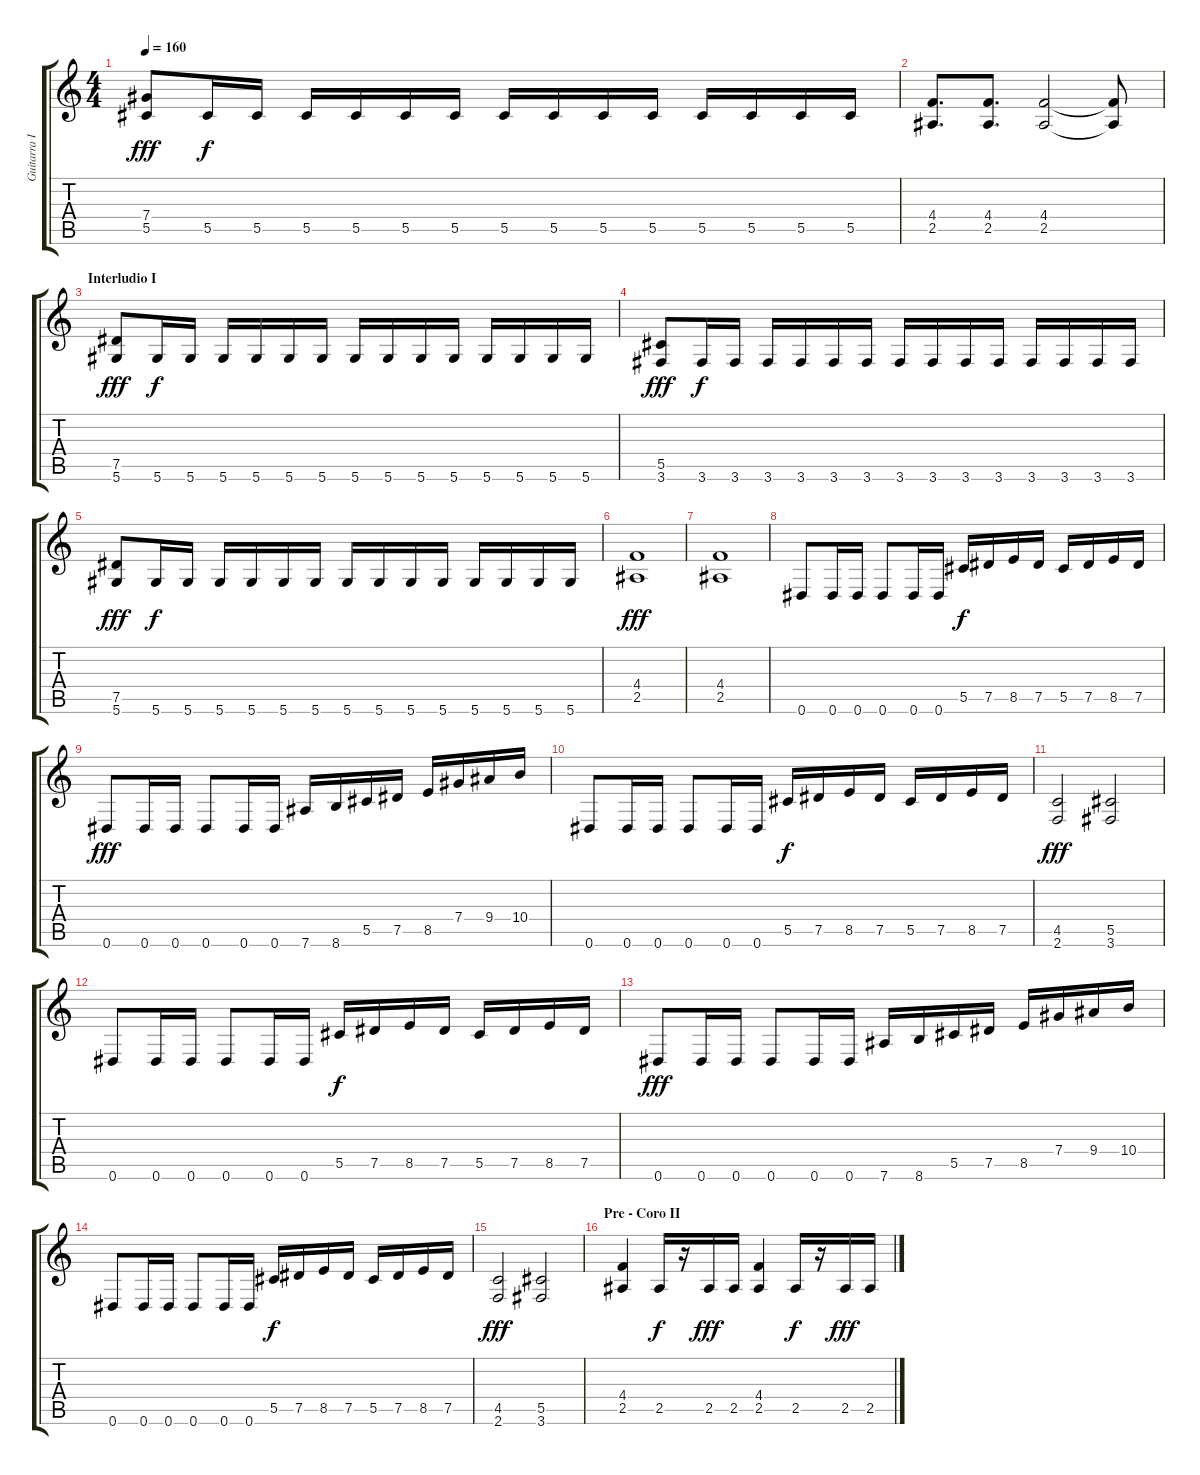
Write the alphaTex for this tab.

\track ("Guitarra II" "Guitarra I") {instrument distortionguitar}
\staff {score tabs}
\tuning (Eb4 Bb3 Gb3 Db3 Ab2 Eb2) {hide}
\ts (4 4)
\tempo 160
\clef g2
\ks c
(7.4 5.5).8{dy fff} 5.5.16{dy f} 5.5.16 5.5.16 5.5.16 5.5.16 5.5.16 5.5.16 5.5.16 5.5.16 5.5.16 5.5.16 5.5.16 5.5.16 5.5.16 |
(4.4 2.5).8{d} (4.4 2.5).8{d} (4.4 2.5).2 (4.4{t} 2.5{t}).8 |
\section ("" "Interludio I")
(7.5 5.6).8{dy fff} 5.6.16{dy f} 5.6.16 5.6.16 5.6.16 5.6.16 5.6.16 5.6.16 5.6.16 5.6.16 5.6.16 5.6.16 5.6.16 5.6.16 5.6.16 |
(5.5 3.6).8{dy fff} 3.6.16{dy f} 3.6.16 3.6.16 3.6.16 3.6.16 3.6.16 3.6.16 3.6.16 3.6.16 3.6.16 3.6.16 3.6.16 3.6.16 3.6.16 |
(7.5 5.6).8{dy fff} 5.6.16{dy f} 5.6.16 5.6.16 5.6.16 5.6.16 5.6.16 5.6.16 5.6.16 5.6.16 5.6.16 5.6.16 5.6.16 5.6.16 5.6.16 |
(4.4 2.5).1{dy fff} |
(4.4 2.5).1 |
0.6.8 0.6.16 0.6.16 0.6.8 0.6.16 0.6.16 5.5.16{dy f} 7.5.16 8.5.16 7.5.16 5.5.16 7.5.16 8.5.16 7.5.16 |
0.6.8{dy fff} 0.6.16 0.6.16 0.6.8 0.6.16 0.6.16 7.6.16 8.6.16 5.5.16 7.5.16 8.5.16 7.4.16 9.4.16 10.4.16 |
0.6.8 0.6.16 0.6.16 0.6.8 0.6.16 0.6.16 5.5.16{dy f} 7.5.16 8.5.16 7.5.16 5.5.16 7.5.16 8.5.16 7.5.16 |
(4.5 2.6).2{dy fff} (5.5 3.6).2 |
0.6.8 0.6.16 0.6.16 0.6.8 0.6.16 0.6.16 5.5.16{dy f} 7.5.16 8.5.16 7.5.16 5.5.16 7.5.16 8.5.16 7.5.16 |
0.6.8{dy fff} 0.6.16 0.6.16 0.6.8 0.6.16 0.6.16 7.6.16 8.6.16 5.5.16 7.5.16 8.5.16 7.4.16 9.4.16 10.4.16 |
0.6.8 0.6.16 0.6.16 0.6.8 0.6.16 0.6.16 5.5.16{dy f} 7.5.16 8.5.16 7.5.16 5.5.16 7.5.16 8.5.16 7.5.16 |
(4.5 2.6).2{dy fff} (5.5 3.6).2 |
\section ("" "Pre - Coro II")
(4.4 2.5).4 2.5.16{dy f} r.16 2.5.16{dy fff} 2.5.16 (4.4 2.5).4 2.5.16{dy f} r.16 2.5.16{dy fff} 2.5.16
